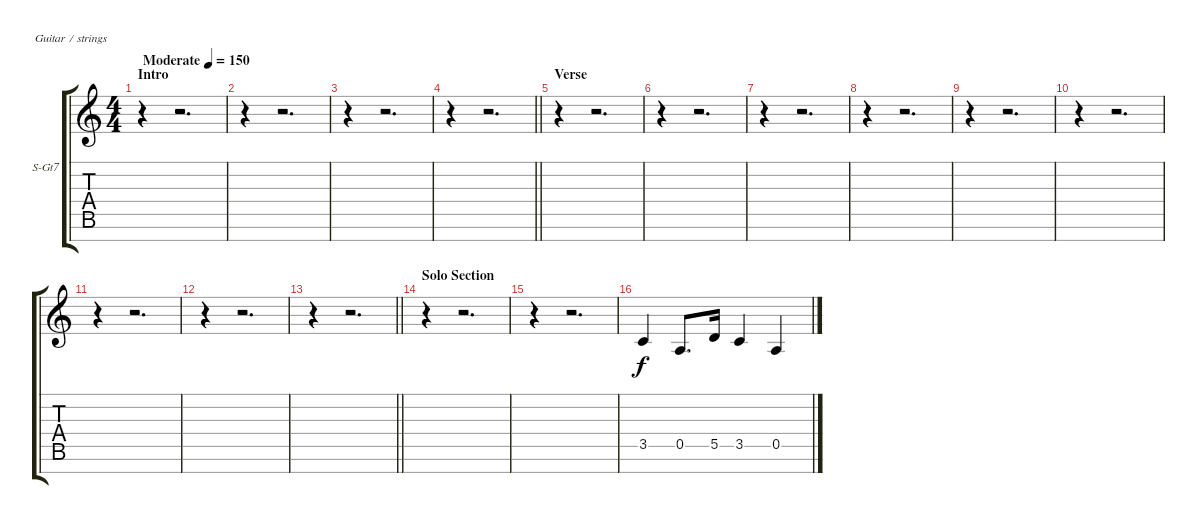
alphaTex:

\bracketExtendMode groupsimilarinstruments
\firstSystemTrackNameOrientation horizontal
\otherSystemsTrackNameOrientation horizontal
\track ("Saxophone (Mumbo)" "S-Gt7") {instrument tenorsax}
\staff {score tabs}
\tuning (E4 B3 G3 D3 A2 E2 B1)
\displaytranspose 12
\ts (4 4)
\beaming (8 2 2 2 2)
\section ("" "Intro")
\tempo (150 "Moderate")
\clef g2
\ks c
r.4{dy f instrument tenorsax beam Down} r.2{d beam Down} |
r.4{beam Down} r.2{d beam Down} |
r.4{beam Down} r.2{d beam Down} |
\barLineRight lightlight
r.4{beam Down} r.2{d beam Down} |
\section ("" "Verse")
r.4{beam Down} r.2{d beam Down} |
r.4{beam Down} r.2{d beam Down} |
r.4{beam Down} r.2{d beam Down} |
r.4{beam Down} r.2{d beam Down} |
r.4{beam Down} r.2{d beam Down} |
r.4{beam Down} r.2{d beam Down} |
r.4{beam Down} r.2{d beam Down} |
r.4{beam Down} r.2{d beam Down} |
\barLineRight lightlight
r.4{beam Down} r.2{d beam Down} |
\section ("" "Solo Section")
r.4{beam Down} r.2{d beam Down} |
r.4{beam Down} r.2{d beam Down} |
3.5.4{beam Up} 0.5.8{d beam Up} 5.5.16{beam Up} 3.5.4{beam Up} 0.5.4{beam Up}
